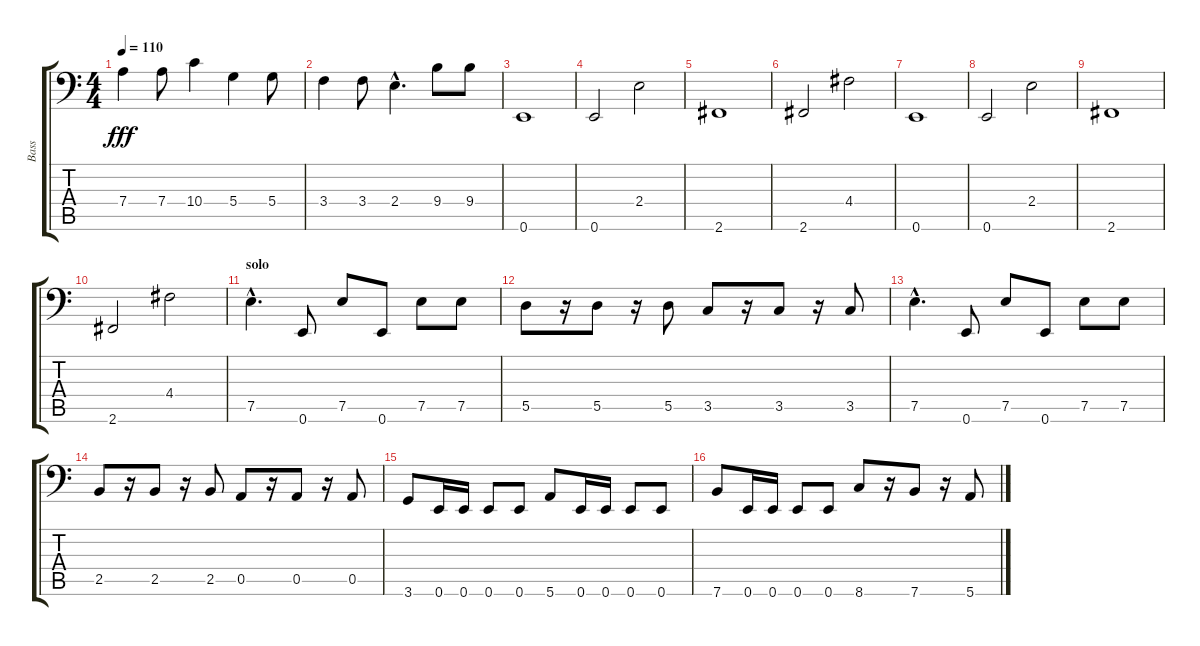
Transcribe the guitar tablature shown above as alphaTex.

\track ("Bass" "Bass") {instrument electricbassfinger}
\staff {score tabs}
\tuning (E3 B2 G2 D2 A1 E1) {hide}
\ts (4 4)
\tempo 110
\clef f4
\ks c
7.4.4{dy fff} 7.4.8 10.4.4 5.4.4 5.4.8 |
3.4.4 3.4.8 2.4{hac}.4{d} 9.4.8 9.4.8 |
0.6.1 |
0.6.2 2.4.2 |
2.6.1 |
2.6.2 4.4.2 |
0.6.1 |
0.6.2 2.4.2 |
2.6.1 |
2.6.2 4.4.2 |
\section ("" "solo")
7.5{hac}.4{d} 0.6.8 7.5.8 0.6.8 7.5.8 7.5.8 |
5.5.8 r.16 5.5.8 r.16 5.5.8 3.5.8 r.16 3.5.8 r.16 3.5.8 |
7.5{hac}.4{d} 0.6.8 7.5.8 0.6.8 7.5.8 7.5.8 |
2.5.8 r.16 2.5.8 r.16 2.5.8 0.5.8 r.16 0.5.8 r.16 0.5.8 |
3.6.8 0.6.16 0.6.16 0.6.8 0.6.8 5.6.8 0.6.16 0.6.16 0.6.8 0.6.8 |
7.6.8 0.6.16 0.6.16 0.6.8 0.6.8 8.6.8 r.16 7.6.8 r.16 5.6.8
